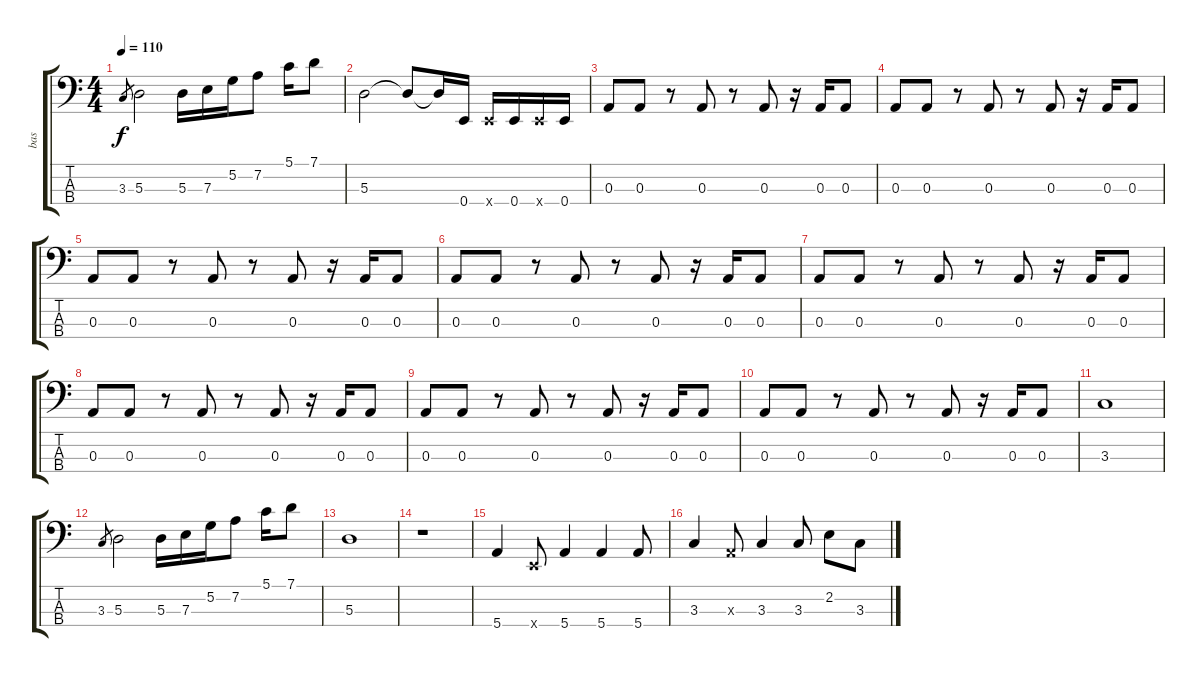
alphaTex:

\track ("bas" "bas") {instrument electricbassfinger}
\staff {score tabs}
\tuning (G2 D2 A1 E1) {hide}
\ts (4 4)
\tempo 110
\clef f4
\ks c
3.3.8{gr dy f} 5.3.2 5.3.16 7.3.16 5.2.16 7.2.8 5.1.16 7.1.8 |
5.3.2 5.3{t}.8 5.3{t}.16 0.4.16 0.4{x}.16 0.4.16 0.4{x}.16 0.4.16 |
0.3.8 0.3.8 r.8 0.3.8 r.8 0.3.8 r.16 0.3.16 0.3.8 |
0.3.8 0.3.8 r.8 0.3.8 r.8 0.3.8 r.16 0.3.16 0.3.8 |
0.3.8 0.3.8 r.8 0.3.8 r.8 0.3.8 r.16 0.3.16 0.3.8 |
0.3.8 0.3.8 r.8 0.3.8 r.8 0.3.8 r.16 0.3.16 0.3.8 |
0.3.8 0.3.8 r.8 0.3.8 r.8 0.3.8 r.16 0.3.16 0.3.8 |
0.3.8 0.3.8 r.8 0.3.8 r.8 0.3.8 r.16 0.3.16 0.3.8 |
0.3.8 0.3.8 r.8 0.3.8 r.8 0.3.8 r.16 0.3.16 0.3.8 |
0.3.8 0.3.8 r.8 0.3.8 r.8 0.3.8 r.16 0.3.16 0.3.8 |
3.3.1 |
3.3.8{gr} 5.3.2 5.3.16 7.3.16 5.2.16 7.2.8 5.1.16 7.1.8 |
5.3.1 |
r.1 |
5.4.4 0.4{x}.8 5.4.4 5.4.4 5.4.8 |
3.3.4 0.3{x}.8 3.3.4 3.3.8 2.2.8 3.3.8
